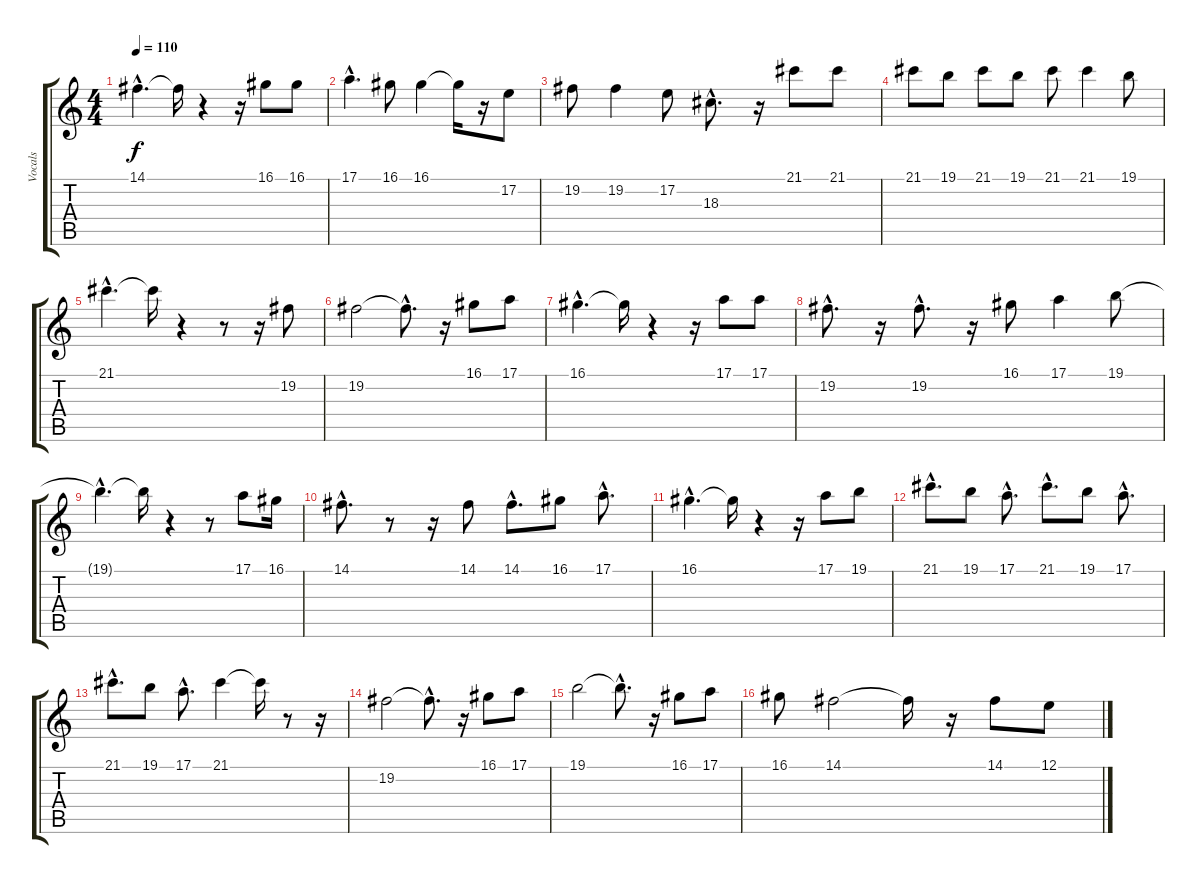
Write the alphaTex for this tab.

\track ("Vocals" "Vocals") {instrument choiraahs}
\staff {score tabs}
\tuning (E4 B3 G3 D3 A2 E2) {hide}
\ts (4 4)
\tempo 110
\clef g2
\ks c
14.1{hac}.4{d dy f} 14.1{t}.16 r.4 r.16 16.1.8 16.1.8 |
17.1{hac}.4{d} 16.1.8 16.1.4 16.1{t}.16 r.16 17.2.8 |
19.2.8 19.2.4 17.2.8 18.3{hac}.8{d} r.16 21.1.8 21.1.8 |
21.1.8 19.1.8 21.1.8 19.1.8 21.1.8 21.1.4 19.1.8 |
21.1{hac}.4{d} 21.1{t}.16 r.4 r.8 r.16 19.2.8 |
19.2.2 19.2{hac t}.8{d} r.16 16.1.8 17.1.8 |
16.1{hac}.4{d} 16.1{t}.16 r.4 r.16 17.1.8 17.1.8 |
19.2{hac}.8{d} r.16 19.2{hac}.8{d} r.16 16.1.8 17.1.4 19.1.8 |
19.1{hac t}.4{d} 19.1{t}.16 r.4 r.8 17.1.8 16.1.16 |
14.1{hac}.8{d} r.8 r.16 14.1.8 14.1{hac}.8{d} 16.1.8 17.1{hac}.8{d} |
16.1{hac}.4{d} 16.1{t}.16 r.4 r.16 17.1.8 19.1.8 |
21.1{hac}.8{d} 19.1.8 17.1{hac}.8{d} 21.1{hac}.8{d} 19.1.8 17.1{hac}.8{d} |
21.1{hac}.8{d} 19.1.8 17.1{hac}.8{d} 21.1.4 21.1{t}.16 r.8 r.16 |
19.2.2 19.2{hac t}.8{d} r.16 16.1.8 17.1.8 |
19.1.2 19.1{hac t}.8{d} r.16 16.1.8 17.1.8 |
16.1.8 14.1.2 14.1{t}.16 r.16 14.1.8 12.1.8
